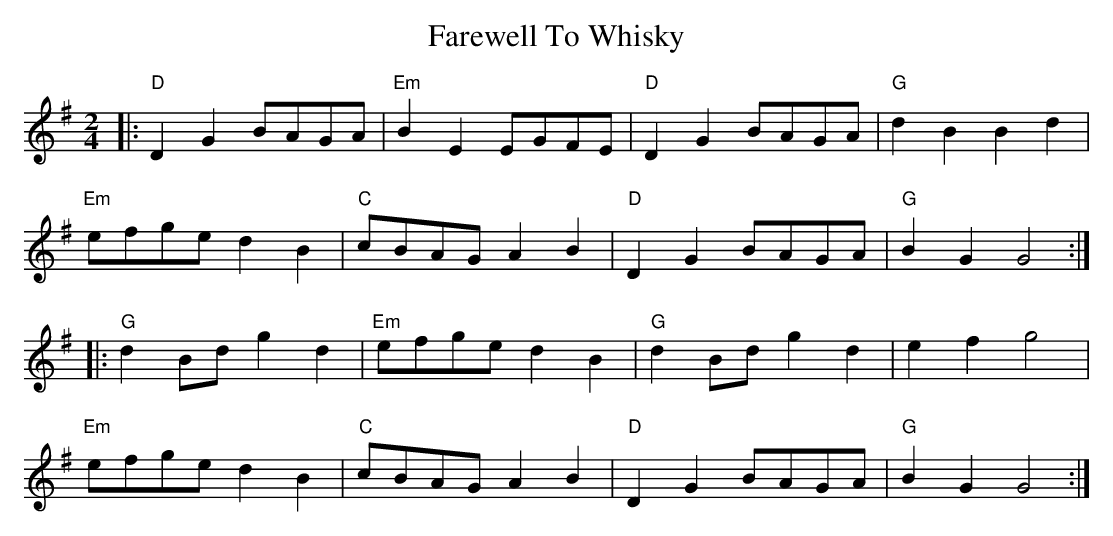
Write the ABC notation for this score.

X:1
T: Farewell To Whisky
M: 2/4
L: 1/8
K: Gmaj
|:"D"D2 G2 BAGA|"Em"B2 E2 EGFE|"D"D2 G2 BAGA|"G"d2 B2 B2 d2|
"Em"efge d2 B2|"C"cBAG A2 B2|"D"D2 G2 BAGA|"G"B2 G2 G4:|
|:"G"d2 Bd g2 d2|"Em"efge d2 B2|"G"d2 Bd g2 d2|e2 f2 g4|
"Em"efge d2 B2|"C"cBAG A2 B2|"D"D2 G2 BAGA|"G"B2 G2 G4:|
